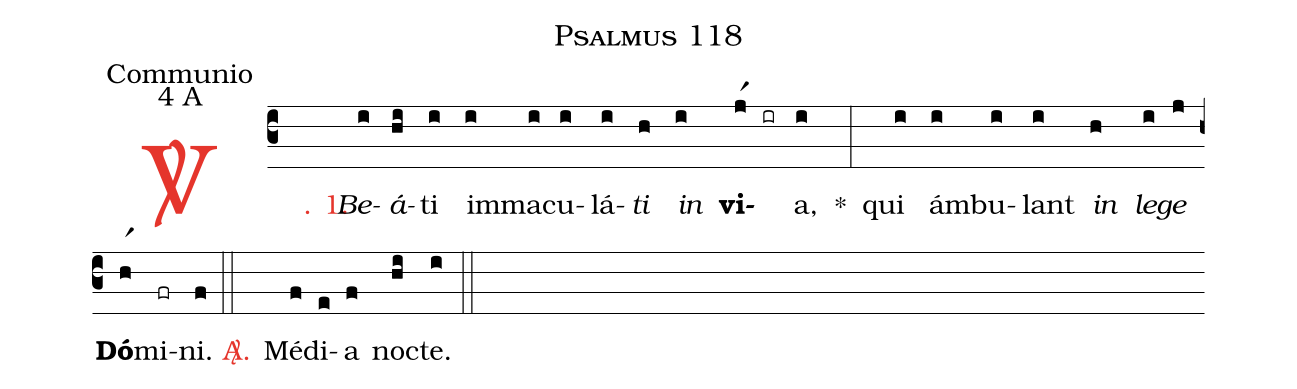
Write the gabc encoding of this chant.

name: Psalmus 118;
office-part: Communio;
mode: 4;
mode-differentia: A;
%%
(c3)

<c><sp>V/</sp>. 1.</c>() <i>Be</i>(i)<i>á</i>(hi)ti(i) im(i)ma(i)cu(i)lá(i)<i>ti</i>(h) <i>in</i>(i) <b>vi</b>(jr1 ir)a,(i) *(:) qui(i) ám(i)bu(i)lant(i) <i>in</i>(h) <i>le</i>(i)<i>ge</i>(j) <nlba><b>Dó</b>(hr1)mi(fr)ni.</nlba>(f)

(::)

<c><sp>A/</sp>.</c>() Mé(f)di(e)a(f) noc(hi)te.(i)

(::)
